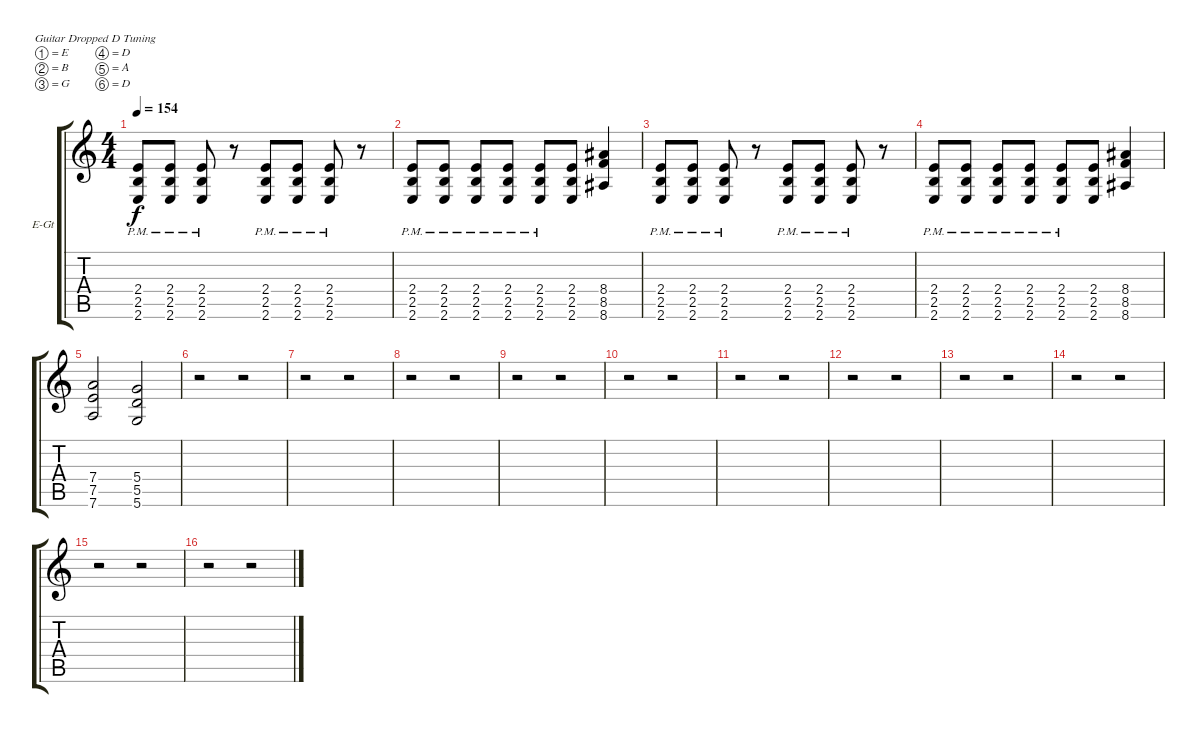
\bracketExtendMode groupsimilarinstruments
\firstSystemTrackNameOrientation horizontal
\otherSystemsTrackNameOrientation horizontal
\track ("Distortion-guitar (Paul)" "E-Gt") {instrument distortionguitar}
\staff {score tabs}
\tuning (E4 B3 G3 D3 A2 D2)
\ts (4 4)
\tempo 154
\clef g2
\ks c
(2.4{pm} 2.5{pm} 2.6{pm}).8{dy f} (2.4{pm} 2.5{pm} 2.6{pm}).8 (2.4{pm} 2.5{pm} 2.6{pm}).8 r.8 (2.4{pm} 2.5{pm} 2.6{pm}).8 (2.4{pm} 2.5{pm} 2.6{pm}).8 (2.4{pm} 2.5{pm} 2.6{pm}).8 r.8 |
(2.4{pm} 2.5{pm} 2.6{pm}).8 (2.4{pm} 2.5{pm} 2.6{pm}).8 (2.4{pm} 2.5{pm} 2.6{pm}).8 (2.4{pm} 2.5{pm} 2.6{pm}).8 (2.4{pm} 2.5{pm} 2.6{pm}).8 (2.4 2.5 2.6).8 (8.4 8.5 8.6).4 |
(2.4{pm} 2.5{pm} 2.6{pm}).8 (2.4{pm} 2.5{pm} 2.6{pm}).8 (2.4{pm} 2.5{pm} 2.6{pm}).8 r.8 (2.4{pm} 2.5{pm} 2.6{pm}).8 (2.4{pm} 2.5{pm} 2.6{pm}).8 (2.4{pm} 2.5{pm} 2.6{pm}).8 r.8 |
(2.4{pm} 2.5{pm} 2.6{pm}).8 (2.4{pm} 2.5{pm} 2.6{pm}).8 (2.4{pm} 2.5{pm} 2.6{pm}).8 (2.4{pm} 2.5{pm} 2.6{pm}).8 (2.4{pm} 2.5{pm} 2.6{pm}).8 (2.4 2.5 2.6).8 (8.4 8.5 8.6).4 |
(7.4 7.5 7.6).2 (5.4 5.6 5.5).2 |
r.2 r.2 |
r.2 r.2 |
r.2 r.2 |
r.2 r.2 |
r.2 r.2 |
r.2 r.2 |
r.2 r.2 |
r.2 r.2 |
r.2 r.2 |
r.2 r.2 |
r.2 r.2
